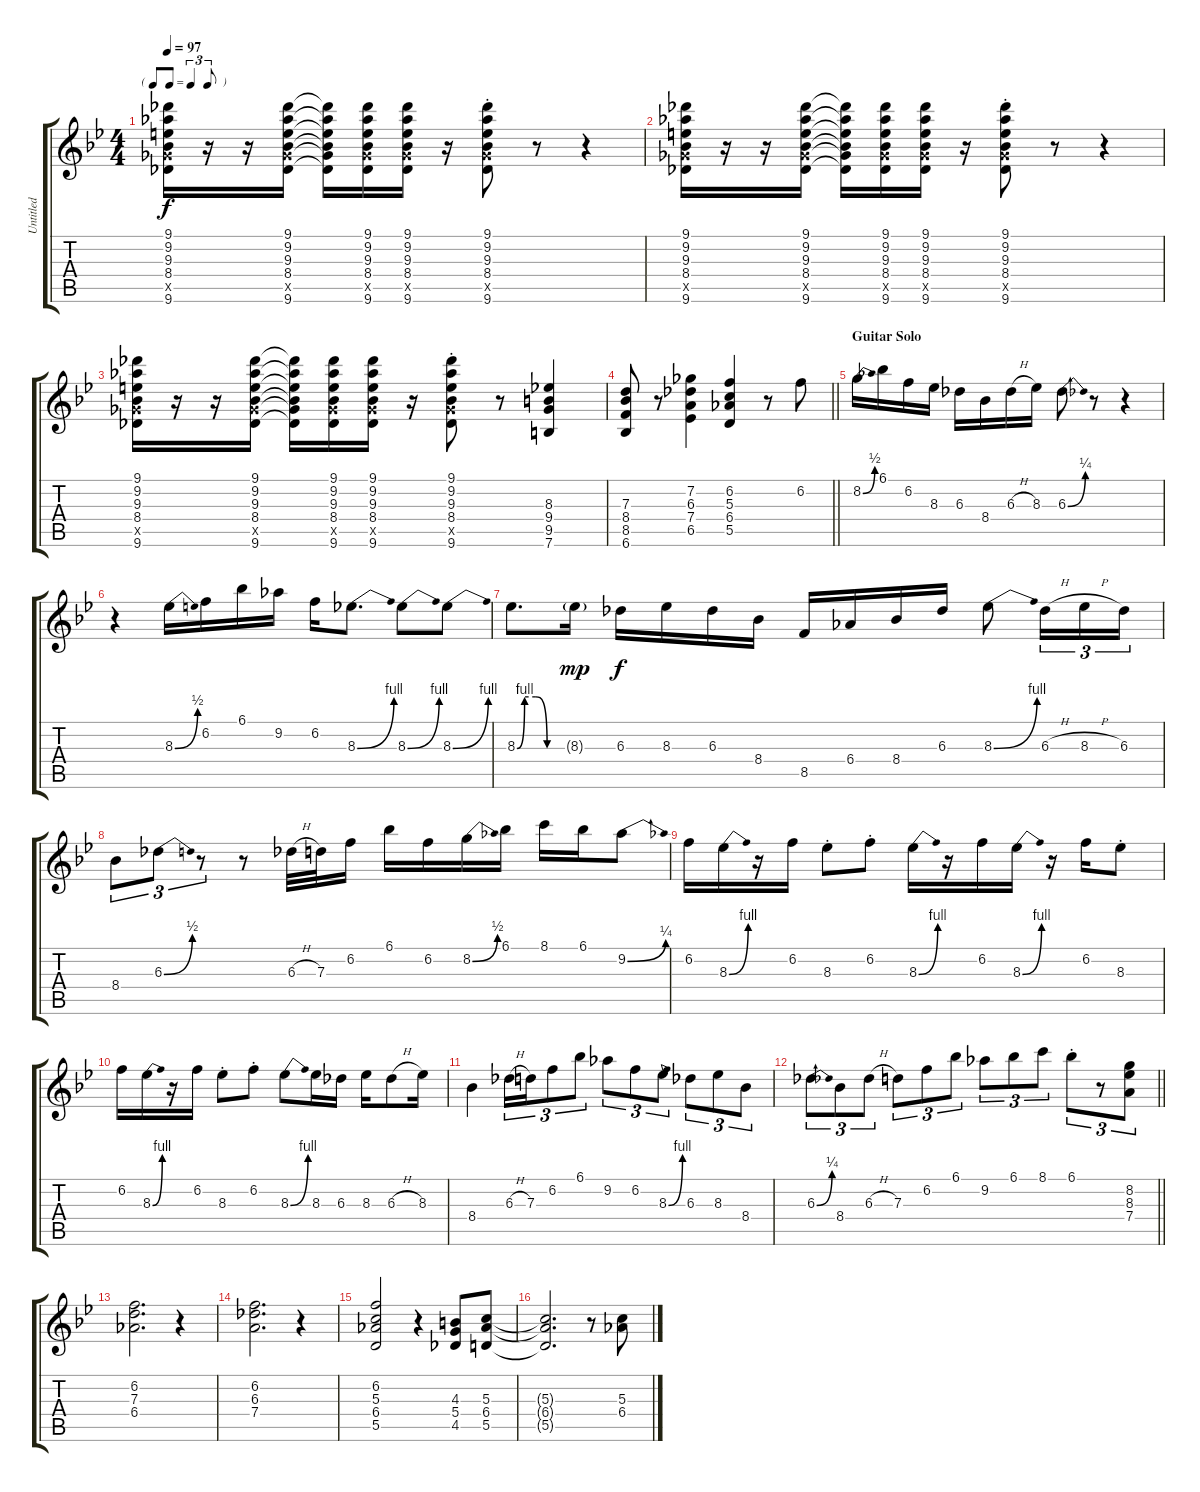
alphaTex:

\track ("Untitled" "Untitled") {instrument electricguitarjazz}
\staff {score tabs}
\tuning (E4 B3 G3 D3 A2 E2) {hide}
\ts (4 4)
\tf triplet8th
\tempo 97
\clef g2
\ks bb
(9.1 9.2 9.3 8.4 9.5{x} 9.6).16{dy f instrument electricguitarjazz} r.16 r.16 (9.1 9.2 9.3 8.4 9.5{x} 9.6).16 (9.1{t} 9.2{t} 9.3{t} 8.4{t} 9.5{t} 9.6{t}).16 (9.1 9.2 9.3 8.4 9.5{x} 9.6).16 (9.1 9.2 9.3 8.4 9.5{x} 9.6).16 r.16 (9.1{st} 9.2{st} 9.3{st} 8.4{st} 9.5{st x} 9.6{st}).8 r.8 r.4 |
(9.1 9.2 9.3 8.4 9.5{x} 9.6).16 r.16 r.16 (9.1 9.2 9.3 8.4 9.5{x} 9.6).16 (9.1{t} 9.2{t} 9.3{t} 8.4{t} 9.5{t} 9.6{t}).16 (9.1 9.2 9.3 8.4 9.5{x} 9.6).16 (9.1 9.2 9.3 8.4 9.5{x} 9.6).16 r.16 (9.1{st} 9.2{st} 9.3{st} 8.4{st} 9.5{st x} 9.6{st}).8 r.8 r.4 |
(9.1 9.2 9.3 8.4 9.5{x} 9.6).16 r.16 r.16 (9.1 9.2 9.3 8.4 9.5{x} 9.6).16 (9.1{t} 9.2{t} 9.3{t} 8.4{t} 9.5{t} 9.6{t}).16 (9.1 9.2 9.3 8.4 9.5{x} 9.6).16 (9.1 9.2 9.3 8.4 9.5{x} 9.6).16 r.16 (9.1{st} 9.2{st} 9.3{st} 8.4{st} 9.5{st x} 9.6{st}).8 r.8 (8.3 9.4 9.5 7.6).4 |
\barLineRight lightlight
(7.3 8.4 8.5 6.6).8 r.8 (7.2 6.3 7.4 6.5).4 (6.2 5.3 6.4 5.5).4 r.8 6.2.8 |
\section ("" "Guitar Solo")
8.2{be (bend 0 0 60 2)}.16 6.1.16 6.2.16 8.3.16 6.3.16 8.4.16 6.3{h}.16 8.3.16 6.3{be (bend 0 0 60 1)}.8 r.8 r.4 |
r.4 8.3{be (bend 0 0 60 2)}.16 6.2.16 6.1.16 9.2.16 6.2.16 8.3{be (bend 0 0 60 4)}.8{d} 8.3{be (bend 0 0 60 4)}.8 8.3{be (bend 0 0 60 4)}.8 |
8.3{be (custom 0 0 10 4 25 4 40 0 60 0)}.8{d} 8.3{g}.16{dy mp} 6.3.16{dy f} 8.3.16 6.3.16 8.4.16 8.5.16 6.4.16 8.4.16 6.3.16 8.3{be (bend 0 0 60 4)}.8 6.3{h}.16{tu (3 2)} 8.3{h}.16{tu (3 2)} 6.3.16{tu (3 2)} |
8.4.8{tu (3 2)} 6.3{be (bend 0 0 60 2)}.8{tu (3 2)} r.8{tu (3 2)} r.8 6.3{h}.32 7.3.32 6.2.16 6.1.16 6.2.16 8.2{be (bend 0 0 60 2)}.16 6.1.16 8.1.16 6.1.16 9.2{be (bend 0 0 60 1)}.8 |
6.2.16 8.3{be (bend 0 0 60 4)}.16 r.16 6.2.16 8.3{st}.8 6.2{st}.8 8.3{be (bend 0 0 60 4)}.16 r.16 6.2.16 8.3{be (bend 0 0 60 4)}.16 r.16 6.2.16 8.3{st}.8 |
6.2.16 8.3{be (bend 0 0 60 4)}.16 r.16 6.2.16 8.3{st}.8 6.2{st}.8 8.3{be (bend 0 0 60 4)}.8 8.3.16 6.3.16 8.3.16 6.3{h}.8 8.3.16 |
8.4.4 6.3{h}.16{tu (3 2)} 7.3.16{tu (3 2)} 6.2.8{tu (3 2)} 6.1.8{tu (3 2)} 9.2.8{tu (3 2)} 6.2.8{tu (3 2)} 8.3{be (bend 0 0 60 4)}.8{tu (3 2)} 6.3.8{tu (3 2)} 8.3.8{tu (3 2)} 8.4.8{tu (3 2)} |
\barLineRight lightlight
6.3{be (bend 0 0 60 1)}.8{tu (3 2)} 8.4.8{tu (3 2)} 6.3{h}.8{tu (3 2)} 7.3.8{tu (3 2)} 6.2.8{tu (3 2)} 6.1.8{tu (3 2)} 9.2.8{tu (3 2)} 6.1.8{tu (3 2)} 8.1.8{tu (3 2)} 6.1{st}.8{tu (3 2)} r.8{tu (3 2)} (8.2 8.3 7.4).8{tu (3 2)} |
(6.2 7.3 6.4).2{d} r.4 |
(6.2 6.3 7.4).2{d} r.4 |
(6.2 5.3 6.4 5.5).2 r.4 (4.3 5.4 4.5).8 (5.3 6.4 5.5).8 |
(5.3{t} 6.4{t} 5.5{t}).2{d} r.8 (5.3 6.4).8
